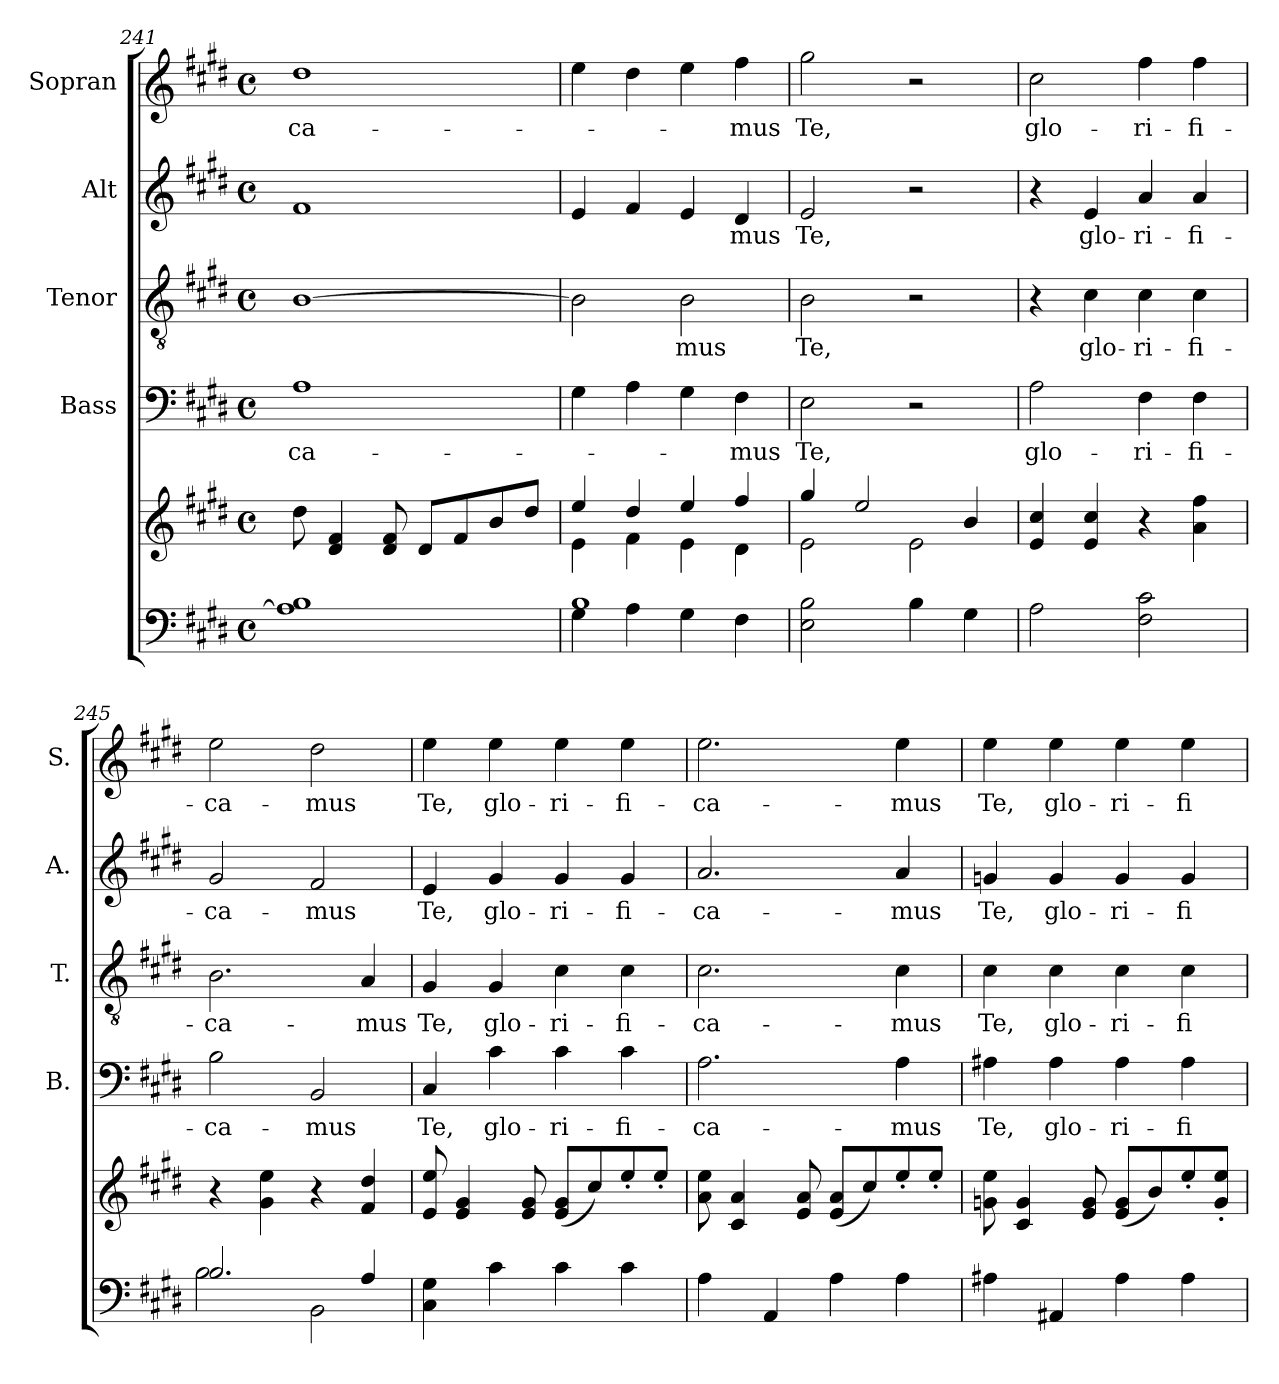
**kern	**kern	**kern	**text	**kern	**text	**kern	**text	**kern	**text
*part5	*part5	*part4	*part4	*part3	*part3	*part2	*part2	*part1	*part1
*staff6	*staff5	*staff4	*staff4	*staff3	*staff3	*staff2	*staff2	*staff1	*staff1
*	*	*I"Bass	*	*I"Tenor	*	*I"Alt	*	*I"Sopran	*
*	*	*I'B.	*	*I'T.	*	*I'A.	*	*I'S.	*
*clefF4	*clefG2	*clefF4	*	*clefGv2	*	*clefG2	*	*clefG2	*
*k[f#c#g#d#]	*k[f#c#g#d#]	*k[f#c#g#d#]	*	*k[f#c#g#d#]	*	*k[f#c#g#d#]	*	*k[f#c#g#d#]	*
*E:	*E:	*E:	*	*E:	*	*E:	*	*E:	*
*M4/4	*M4/4	*M4/4	*	*M4/4	*	*M4/4	*	*M4/4	*
*met(c)	*met(c)	*met(c)	*	*met(c)	*	*met(c)	*	*met(c)	*
=241	=241	=241	=241	=241	=241	=241	=241	=241	=241
!	!	!	!LO:LY:b	!	!	!	!	!	!LO:LY:b
1A] 1B	8dd#\	1A	-ca-	[1B	.	1f#	.	1dd#	-ca-
.	4d#/ 4f#/	.	.	.	.	.	.	.	.
.	8d#/ 8f#/	.	.	.	.	.	.	.	.
.	8d#/L	.	.	.	.	.	.	.	.
.	8f#/	.	.	.	.	.	.	.	.
.	8b/	.	.	.	.	.	.	.	.
.	8dd#/J	.	.	.	.	.	.	.	.
=242	=242	=242	=242	=242	=242	=242	=242	=242	=242
*^	*^	*	*	*	*	*	*	*	*
1B	4G#\	4ee/	4e\	4G#\	.	2B\]	.	4e/	.	4ee\	.
.	4A\	4dd#/	4f#\	4A\	.	.	.	4f#/	.	4dd#\	.
!	!	!	!	!	!	!	!LO:LY:b	!	!	!	!
.	4G#\	4ee/	4e\	4G#\	.	2B\	-mus	4e/	.	4ee\	.
!	!	!	!	!	!LO:LY:b	!	!	!	!LO:LY:b	!	!LO:LY:b
.	4F#\	4ff#/	4d#\	4F#\	-mus	.	.	4d#/	-mus	4ff#\	-mus
!!LO:PB:g=z
=243	=243	=243	=243	=243	=243	=243	=243	=243	=243	=243	=243
!	!	!	!	!	!LO:LY:b	!	!LO:LY:b	!	!LO:LY:b	!	!LO:LY:b
*v	*v	*	*	*	*	*	*	*	*	*	*
2E\ 2B\	4gg#/	2e\	2E\	Te,	2B\	Te,	2e/	Te,	2gg#\	Te,
.	2ee/	.	.	.	.	.	.	.	.	.
4B\	.	2e\	2r	.	2r	.	2r	.	2r	.
4G#\	4b/	.	.	.	.	.	.	.	.	.
*	*v	*v	*	*	*	*	*	*	*	*
=244	=244	=244	=244	=244	=244	=244	=244	=244	=244
!	!	!	!LO:LY:b	!	!	!	!	!	!LO:LY:b
2A\	4e/ 4cc#/	2A\	glo-	4r	.	4r	.	2cc#\	glo-
!	!	!	!	!	!LO:LY:b	!	!LO:LY:b	!	!
.	4e/ 4cc#/	.	.	4c#\	glo-	4e/	glo-	.	.
!	!	!	!LO:LY:b	!	!LO:LY:b	!	!LO:LY:b	!	!LO:LY:b
2F#\ 2c#\	4r	4F#\	-ri-	4c#\	-ri-	4a/	-ri-	4ff#\	-ri-
!	!	!	!LO:LY:b	!	!LO:LY:b	!	!LO:LY:b	!	!LO:LY:b
.	4a\ 4ff#\	4F#\	-fi-	4c#\	-fi-	4a/	-fi-	4ff#\	-fi-
=245	=245	=245	=245	=245	=245	=245	=245	=245	=245
*^	*	*	*	*	*	*	*	*	*
!	!	!	!	!LO:LY:b	!	!LO:LY:b	!	!LO:LY:b	!	!LO:LY:b
2.B/	2B\	4r	2B\	-ca-	2.B\	-ca-	2g#/	-ca-	2ee\	-ca-
.	.	4g#\ 4ee\	.	.	.	.	.	.	.	.
!	!	!	!	!LO:LY:b	!	!	!	!LO:LY:b	!	!LO:LY:b
.	2BB\	4r	2BB/	-mus	.	.	2f#/	-mus	2dd#\	-mus
!	!	!	!	!	!	!LO:LY:b	!	!	!	!
4A/	.	4f#/ 4dd#/	.	.	4A/	-mus	.	.	.	.
*v	*v	*	*	*	*	*	*	*	*	*
=246	=246	=246	=246	=246	=246	=246	=246	=246	=246
!	!	!	!LO:LY:b	!	!LO:LY:b	!	!LO:LY:b	!	!LO:LY:b
4C#\ 4G#\	8e/ 8ee/	4C#/	Te,	4G#/	Te,	4e/	Te,	4ee\	Te,
.	4e/ 4g#/	.	.	.	.	.	.	.	.
!	!	!	!LO:LY:b	!	!LO:LY:b	!	!LO:LY:b	!	!LO:LY:b
4c#\	.	4c#\	glo-	4G#/	glo-	4g#/	glo-	4ee\	glo-
.	8e/ 8g#/	.	.	.	.	.	.	.	.
!	!	!	!LO:LY:b	!	!LO:LY:b	!	!LO:LY:b	!	!LO:LY:b
4c#\	(<8e/ 8g#/L	4c#\	-ri-	4c#\	-ri-	4g#/	-ri-	4ee\	-ri-
.	8cc#/)	.	.	.	.	.	.	.	.
!	!	!	!LO:LY:b	!	!LO:LY:b	!	!LO:LY:b	!	!LO:LY:b
4c#\	8ee'</	4c#\	-fi-	4c#\	-fi-	4g#/	-fi-	4ee\	-fi-
.	8ee'</J	.	.	.	.	.	.	.	.
=247	=247	=247	=247	=247	=247	=247	=247	=247	=247
!	!	!	!LO:LY:b	!	!LO:LY:b	!	!LO:LY:b	!	!LO:LY:b
4A\	8a\ 8ee\	2.A\	-ca-	2.c#\	-ca-	2.a/	-ca-	2.ee\	-ca-
.	4c#/ 4a/	.	.	.	.	.	.	.	.
4AA/	.	.	.	.	.	.	.	.	.
.	8e/ 8a/	.	.	.	.	.	.	.	.
4A\	(<8e/ 8a/L	.	.	.	.	.	.	.	.
.	8cc#/)	.	.	.	.	.	.	.	.
!	!	!	!LO:LY:b	!	!LO:LY:b	!	!LO:LY:b	!	!LO:LY:b
4A\	8ee'</	4A\	-mus	4c#\	-mus	4a/	-mus	4ee\	-mus
.	8ee'</J	.	.	.	.	.	.	.	.
!!LO:LB:g=z
=248	=248	=248	=248	=248	=248	=248	=248	=248	=248
!	!	!	!LO:LY:b	!	!LO:LY:b	!	!LO:LY:b	!	!LO:LY:b
4A#X\	8gn\ 8ee\	4A#X\	Te,	4c#\	Te,	4gn/	Te,	4ee\	Te,
.	4c#/ 4g/	.	.	.	.	.	.	.	.
!	!	!	!LO:LY:b	!	!LO:LY:b	!	!LO:LY:b	!	!LO:LY:b
4AA#X/	.	4A#\	glo-	4c#\	glo-	4g/	glo-	4ee\	glo-
.	8e/ 8g/	.	.	.	.	.	.	.	.
!	!	!	!LO:LY:b	!	!LO:LY:b	!	!LO:LY:b	!	!LO:LY:b
4A#\	(<8e/ 8g/L	4A#\	-ri-	4c#\	-ri-	4g/	-ri-	4ee\	-ri-
.	8b/)	.	.	.	.	.	.	.	.
!	!	!	!LO:LY:b	!	!LO:LY:b	!	!LO:LY:b	!	!LO:LY:b
4A#\	8ee'</	4A#\	-fi-	4c#\	-fi-	4g/	-fi-	4ee\	-fi-
.	8g/'< 8ee/'<J	.	.	.	.	.	.	.	.
=	=	=	=	=	=	=	=	=	=
*-	*-	*-	*-	*-	*-	*-	*-	*-	*-
